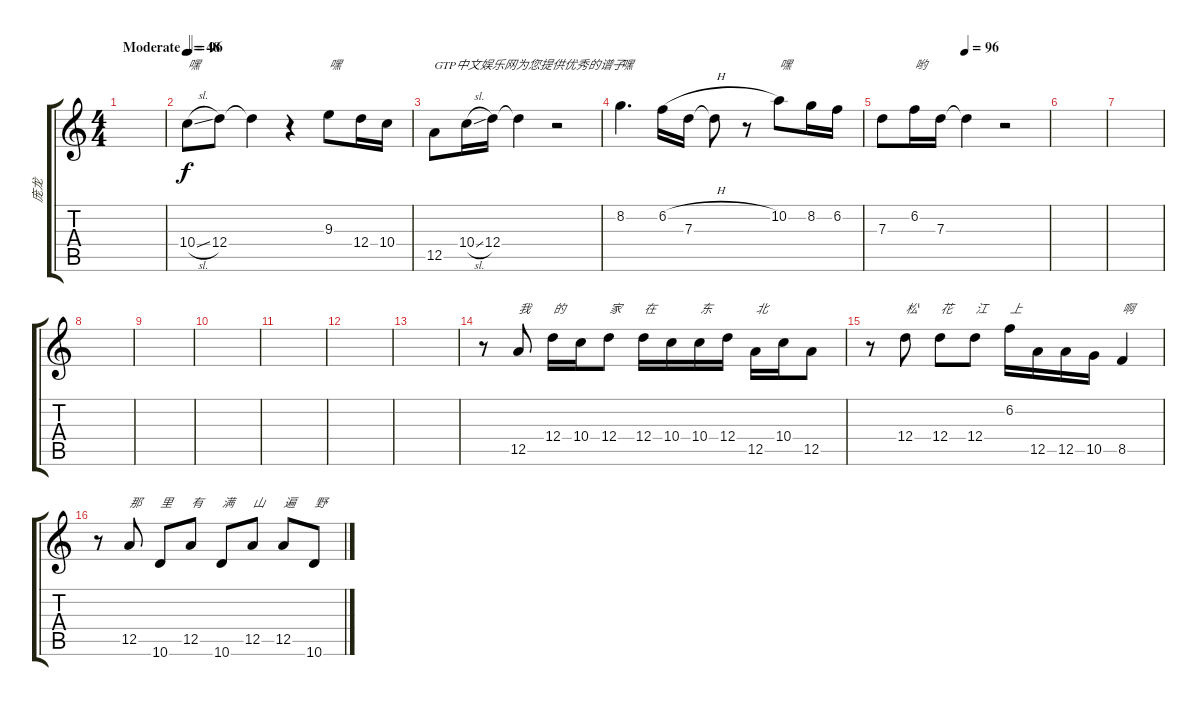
\track ("庞龙" "庞龙") {instrument acousticguitarnylon}
\staff {score tabs}
\tuning (E4 B3 G3 D3 A2 E2) {hide}
\ts (4 4)
\tempo (96 "Moderate")
\clef g2
\ks c
|
\tempo 48
10.4{sl}.8{txt "嘿"} 12.4.8 12.4{t}.4 r.4 9.3.8{txt "嘿"} 12.4.16 10.4.16 |
12.5.8{txt "GTP中文娱乐网为您提供优秀的谱子"} 10.4{sl}.16 12.4.16 12.4{t}.4 r.2 |
8.2.4{d txt "嘿"} 6.2{h}.16 7.3.16 7.3{t}.8 r.8 10.2.8{txt "嘿"} 8.2.16 6.2.16 |
\tempo (96 0.5)
7.3.8 6.2.16{txt "哟"} 7.3.16 7.3{t}.4 r.2 |
|
|
|
|
|
|
|
|
r.8 12.5.8{txt "我"} 12.4.16{txt "的"} 10.4.16 12.4.8{txt "家"} 12.4.16{txt "在"} 10.4.16 10.4.16{txt "东"} 12.4.16 12.5.16{txt "北"} 10.4.16 12.5.8 |
r.8 12.4.8{txt "松"} 12.4.8{txt "花"} 12.4.8{txt "江"} 6.2.16{txt "上"} 12.5.16 12.5.16 10.5.16 8.5.4{txt "啊"} |
r.8 12.5.8{txt "那"} 10.6.8{txt "里"} 12.5.8{txt "有"} 10.6.8{txt "满"} 12.5.8{txt "山"} 12.5.8{txt "遍"} 10.6.8{txt "野"}
